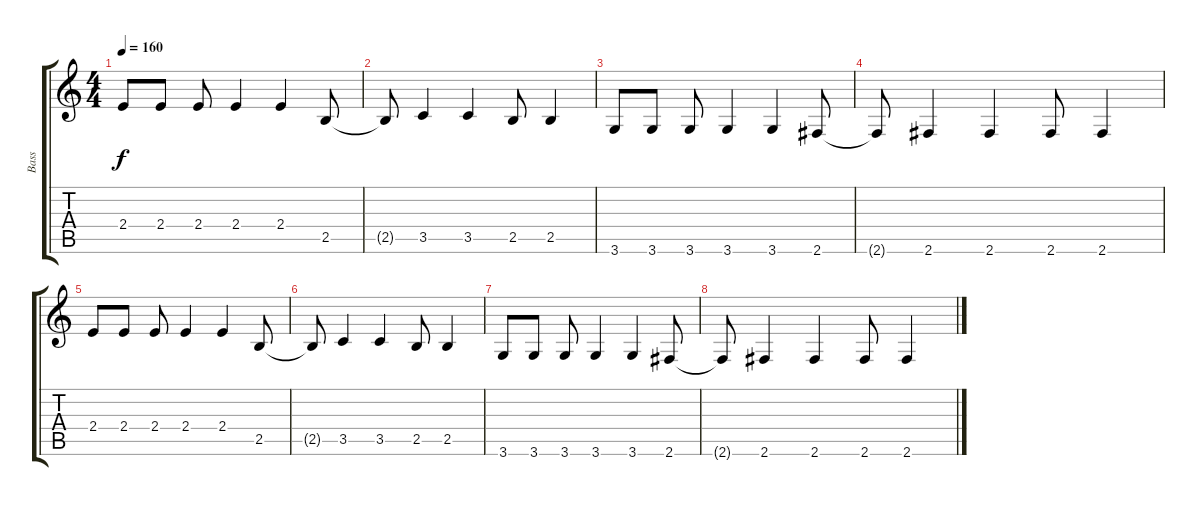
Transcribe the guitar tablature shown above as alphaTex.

\track ("Bass" "Bass") {instrument electricbasspick}
\staff {score tabs}
\tuning (E4 B3 G3 D3 A2 E2) {hide}
\ts (4 4)
\tempo 160
\clef g2
\ks c
2.4.8{dy f} 2.4.8 2.4.8 2.4.4 2.4.4 2.5.8 |
2.5{t}.8 3.5.4 3.5.4 2.5.8 2.5.4 |
3.6.8 3.6.8 3.6.8 3.6.4 3.6.4 2.6.8 |
2.6{t}.8 2.6.4 2.6.4 2.6.8 2.6.4 |
2.4.8 2.4.8 2.4.8 2.4.4 2.4.4 2.5.8 |
2.5{t}.8 3.5.4 3.5.4 2.5.8 2.5.4 |
3.6.8 3.6.8 3.6.8 3.6.4 3.6.4 2.6.8 |
2.6{t}.8 2.6.4 2.6.4 2.6.8 2.6.4
